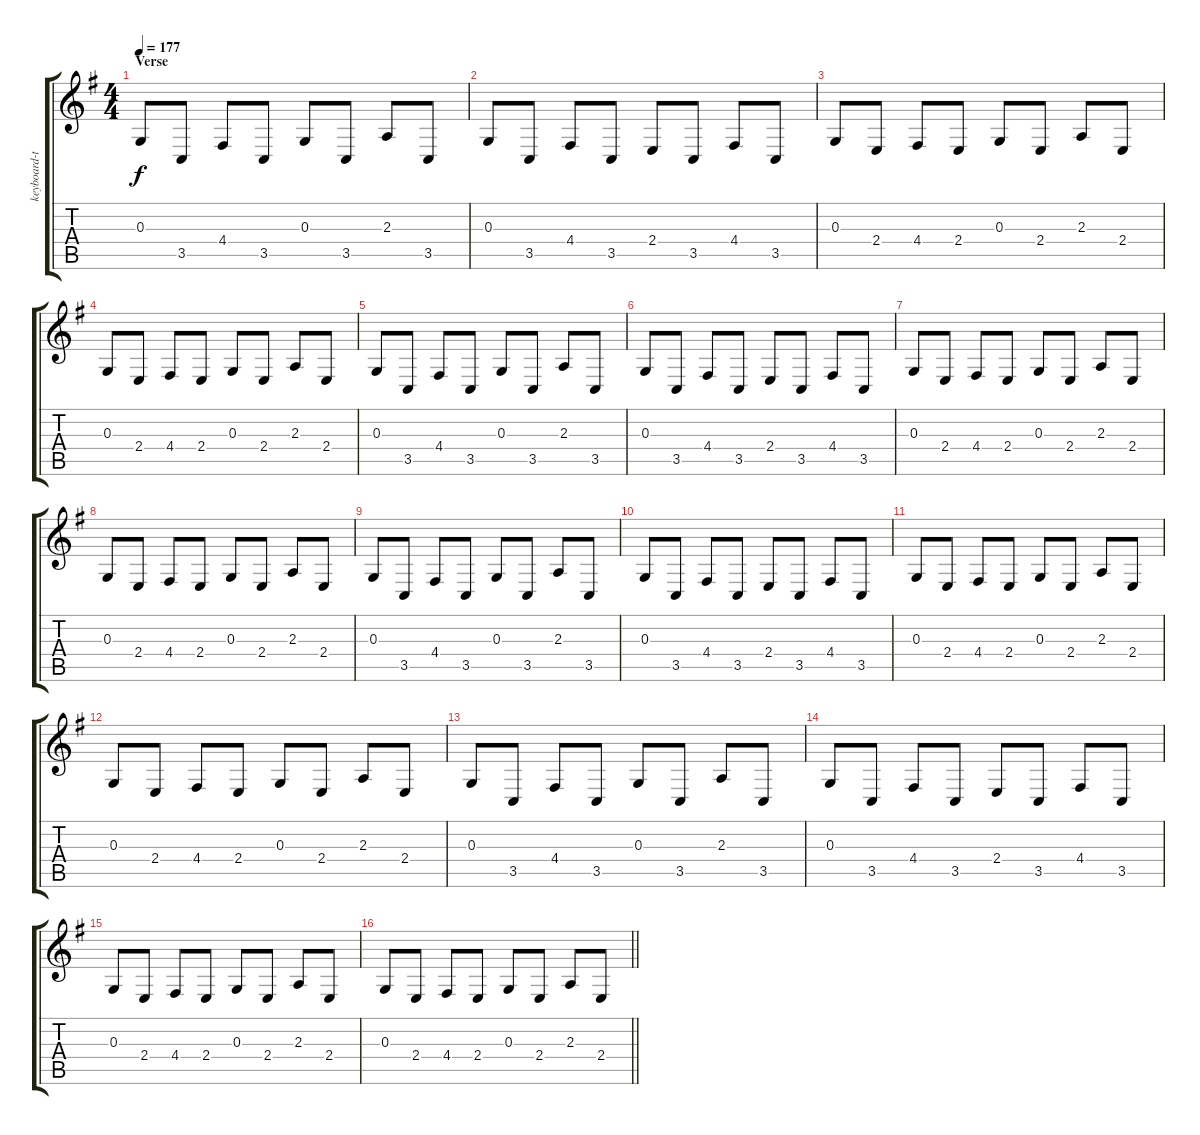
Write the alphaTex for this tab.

\track ("keyboard-tsumugi kotobuki" "keyboard-t") {instrument stringensemble1}
\staff {score tabs}
\tuning (E4 B3 G3 D3 A2 E2) {hide}
\ts (4 4)
\section ("" "Verse")
\tempo 177
\clef g2
\ks eminor
0.3.8{dy f} 3.5.8 4.4.8 3.5.8 0.3.8 3.5.8 2.3.8 3.5.8 |
0.3.8 3.5.8 4.4.8 3.5.8 2.4.8 3.5.8 4.4.8 3.5.8 |
0.3.8 2.4.8 4.4.8 2.4.8 0.3.8 2.4.8 2.3.8 2.4.8 |
0.3.8 2.4.8 4.4.8 2.4.8 0.3.8 2.4.8 2.3.8 2.4.8 |
0.3.8 3.5.8 4.4.8 3.5.8 0.3.8 3.5.8 2.3.8 3.5.8 |
0.3.8 3.5.8 4.4.8 3.5.8 2.4.8 3.5.8 4.4.8 3.5.8 |
0.3.8 2.4.8 4.4.8 2.4.8 0.3.8 2.4.8 2.3.8 2.4.8 |
0.3.8 2.4.8 4.4.8 2.4.8 0.3.8 2.4.8 2.3.8 2.4.8 |
0.3.8 3.5.8 4.4.8 3.5.8 0.3.8 3.5.8 2.3.8 3.5.8 |
0.3.8 3.5.8 4.4.8 3.5.8 2.4.8 3.5.8 4.4.8 3.5.8 |
0.3.8 2.4.8 4.4.8 2.4.8 0.3.8 2.4.8 2.3.8 2.4.8 |
0.3.8 2.4.8 4.4.8 2.4.8 0.3.8 2.4.8 2.3.8 2.4.8 |
0.3.8 3.5.8 4.4.8 3.5.8 0.3.8 3.5.8 2.3.8 3.5.8 |
0.3.8 3.5.8 4.4.8 3.5.8 2.4.8 3.5.8 4.4.8 3.5.8 |
0.3.8 2.4.8 4.4.8 2.4.8 0.3.8 2.4.8 2.3.8 2.4.8 |
\barLineRight lightlight
0.3.8 2.4.8 4.4.8 2.4.8 0.3.8 2.4.8 2.3.8 2.4.8
